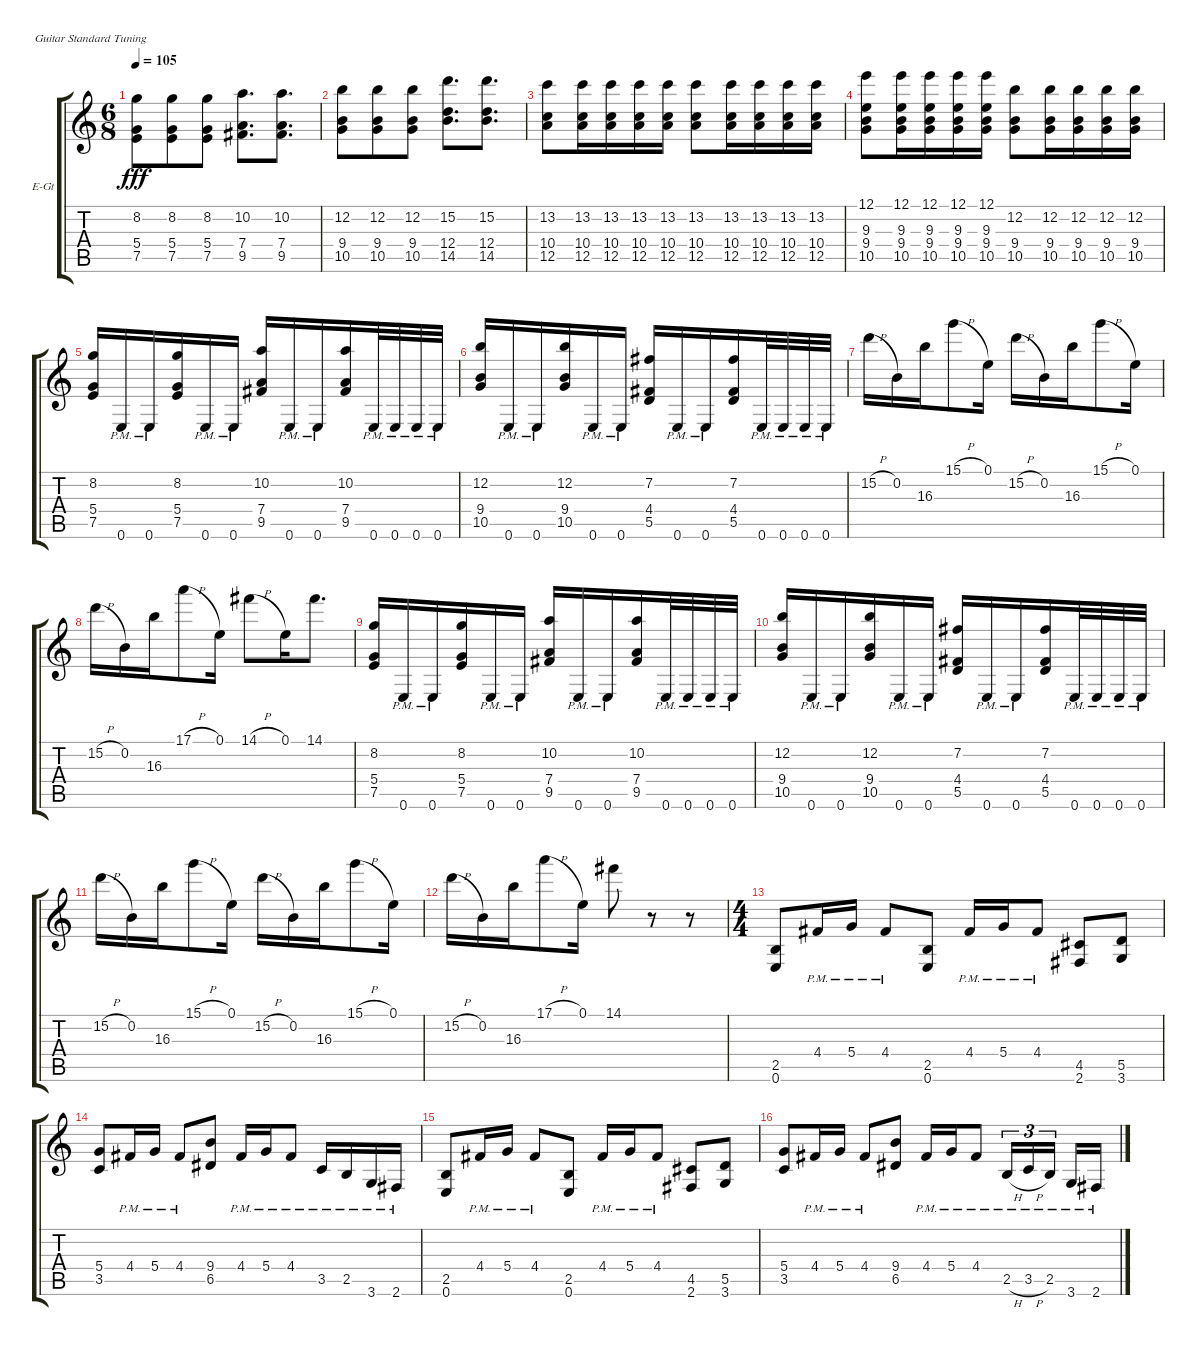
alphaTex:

\bracketExtendMode groupsimilarinstruments
\firstSystemTrackNameOrientation horizontal
\otherSystemsTrackNameOrientation horizontal
\track ("Thomas Erak" "E-Gt") {instrument overdrivenguitar}
\staff {score tabs}
\tuning (E4 B3 G3 D3 A2 E2)
\ts (6 8)
\tempo 105
\clef g2
\ks c
(8.2 5.4 7.5).8{dy fff} (8.2 5.4 7.5).8 (8.2 5.4 7.5).8 (10.2 7.4 9.5).8{d} (10.2 7.4 9.5).8{d} |
(12.2 9.4 10.5).8 (12.2 9.4 10.5).8 (12.2 9.4 10.5).8 (15.2 12.4 14.5).8{d} (15.2 12.4 14.5).8{d} |
(13.2 10.4 12.5).8 (13.2 10.4 12.5).16 (13.2 10.4 12.5).16 (13.2 10.4 12.5).16 (13.2 10.4 12.5).16 (13.2 10.4 12.5).8 (13.2 10.4 12.5).16 (13.2 10.4 12.5).16 (13.2 10.4 12.5).16 (13.2 10.4 12.5).16 |
(12.1 9.3 9.4 10.5).8 (12.1 9.3 9.4 10.5).16 (12.1 9.3 9.4 10.5).16 (12.1 9.3 9.4 10.5).16 (12.1 9.3 9.4 10.5).16 (12.2 9.4 10.5).8 (12.2 9.4 10.5).16 (12.2 9.4 10.5).16 (12.2 9.4 10.5).16 (12.2 9.4 10.5).16 |
(8.2 5.4 7.5).16 0.6{pm}.16 0.6{pm}.16 (8.2 5.4 7.5).16 0.6{pm}.16 0.6{pm}.16 (10.2 7.4 9.5).16 0.6{pm}.16 0.6{pm}.16 (10.2 7.4 9.5).16 0.6{pm}.32 0.6{pm}.32 0.6{pm}.32 0.6{pm}.32 |
(12.2 9.4 10.5).16 0.6{pm}.16 0.6{pm}.16 (12.2 9.4 10.5).16 0.6{pm}.16 0.6{pm}.16 (7.2 4.4 5.5).16 0.6{pm}.16 0.6{pm}.16 (7.2 4.4 5.5).16 0.6{pm}.32 0.6{pm}.32 0.6{pm}.32 0.6{pm}.32 |
15.2{h}.16 0.2.16 16.3.16 15.1{h}.8 0.1.16 15.2{h}.16 0.2.16 16.3.16 15.1{h}.8 0.1.16 |
15.2{h}.16 0.2.16 16.3.16 17.1{h}.8 0.1.16 14.1{h}.8 0.1.16 14.1.8{d} |
(8.2 5.4 7.5).16 0.6{pm}.16 0.6{pm}.16 (8.2 5.4 7.5).16 0.6{pm}.16 0.6{pm}.16 (10.2 7.4 9.5).16 0.6{pm}.16 0.6{pm}.16 (10.2 7.4 9.5).16 0.6{pm}.32 0.6{pm}.32 0.6{pm}.32 0.6{pm}.32 |
(12.2 9.4 10.5).16 0.6{pm}.16 0.6{pm}.16 (12.2 9.4 10.5).16 0.6{pm}.16 0.6{pm}.16 (7.2 4.4 5.5).16 0.6{pm}.16 0.6{pm}.16 (7.2 4.4 5.5).16 0.6{pm}.32 0.6{pm}.32 0.6{pm}.32 0.6{pm}.32 |
15.2{h}.16 0.2.16 16.3.16 15.1{h}.8 0.1.16 15.2{h}.16 0.2.16 16.3.16 15.1{h}.8 0.1.16 |
15.2{h}.16 0.2.16 16.3.16 17.1{h}.8 0.1.16 14.1.8 r.8 r.8 |
\ts (4 4)
\beaming (8 2 2 2 2)
(2.5 0.6).8 4.4{pm}.16 5.4{pm}.16 4.4{pm}.8 (2.5 0.6).8 4.4{pm}.16 5.4{pm}.16 4.4{pm}.8 (4.5 2.6).8 (5.5 3.6).8 |
(5.4 3.5).8 4.4{pm}.16 5.4{pm}.16 4.4{pm}.8 (9.4 6.5).8 4.4{pm}.16 5.4{pm}.16 4.4{pm}.8 3.5{pm}.16 2.5{pm}.16 3.6{pm}.16 2.6{pm}.16 |
(2.5 0.6).8 4.4{pm}.16 5.4{pm}.16 4.4{pm}.8 (2.5 0.6).8 4.4{pm}.16 5.4{pm}.16 4.4{pm}.8 (4.5 2.6).8 (5.5 3.6).8 |
(5.4 3.5).8 4.4{pm}.16 5.4{pm}.16 4.4{pm}.8 (9.4 6.5).8 4.4{pm}.16 5.4{pm}.16 4.4{pm}.8 2.5{h pm}.16{tu (3 2)} 3.5{h pm}.16{tu (3 2)} 2.5{pm}.16{tu (3 2)} 3.6{pm}.16 2.6{pm}.16
